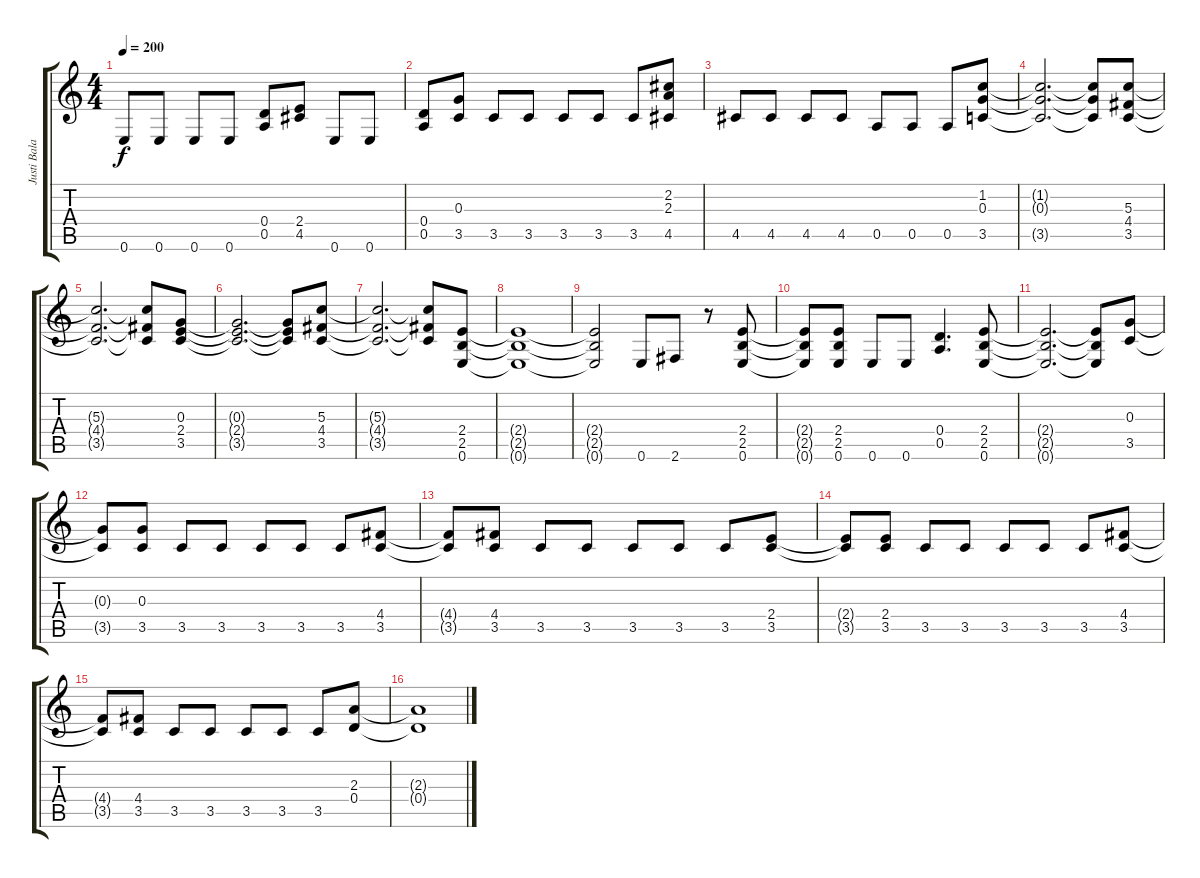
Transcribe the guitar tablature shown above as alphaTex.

\track ("Justi Bala" "Justi Bala") {instrument overdrivenguitar}
\staff {score tabs}
\tuning (E4 B3 G3 D3 A2 E2) {hide}
\ts (4 4)
\tempo 200
\clef g2
\ks c
0.6.8{dy f} 0.6.8 0.6.8 0.6.8 (0.4 0.5).8 (2.4 4.5).8 0.6.8 0.6.8 |
(0.4 0.5).8 (0.3 3.5).8 3.5.8 3.5.8 3.5.8 3.5.8 3.5.8 (2.2 2.3 4.5).8 |
4.5.8 4.5.8 4.5.8 4.5.8 0.5.8 0.5.8 0.5.8 (1.2 0.3 3.5).8 |
(1.2{t} 0.3{t} 3.5{t}).2{d} (1.2{t} 0.3{t} 3.5{t}).8 (5.3 4.4 3.5).8 |
(5.3{t} 4.4{t} 3.5{t}).2{d} (5.3{t} 4.4{t} 3.5{t}).8 (0.3 2.4 3.5).8 |
(0.3{t} 2.4{t} 3.5{t}).2{d} (0.3{t} 2.4{t} 3.5{t}).8 (5.3 4.4 3.5).8 |
(5.3{t} 4.4{t} 3.5{t}).2{d} (5.3{t} 4.4{t} 3.5{t}).8 (2.4 2.5 0.6).8 |
(2.4{t} 2.5{t} 0.6{t}).1 |
(2.4{t} 2.5{t} 0.6{t}).2 0.6.8 2.6.8 r.8 (2.4 2.5 0.6).8 |
(2.4{t} 2.5{t} 0.6{t}).8 (2.4 2.5 0.6).8 0.6.8 0.6.8 (0.4 0.5).4{d} (2.4 2.5 0.6).8 |
(2.4{t} 2.5{t} 0.6{t}).2{d} (2.4{t} 2.5{t} 0.6{t}).8 (0.3 3.5).8 |
(0.3{t} 3.5{t}).8 (0.3 3.5).8 3.5.8 3.5.8 3.5.8 3.5.8 3.5.8 (4.4 3.5).8 |
(4.4{t} 3.5{t}).8 (4.4 3.5).8 3.5.8 3.5.8 3.5.8 3.5.8 3.5.8 (2.4 3.5).8 |
(2.4{t} 3.5{t}).8 (2.4 3.5).8 3.5.8 3.5.8 3.5.8 3.5.8 3.5.8 (4.4 3.5).8 |
(4.4{t} 3.5{t}).8 (4.4 3.5).8 3.5.8 3.5.8 3.5.8 3.5.8 3.5.8 (2.3 0.4).8 |
(2.3{t} 0.4{t}).1
